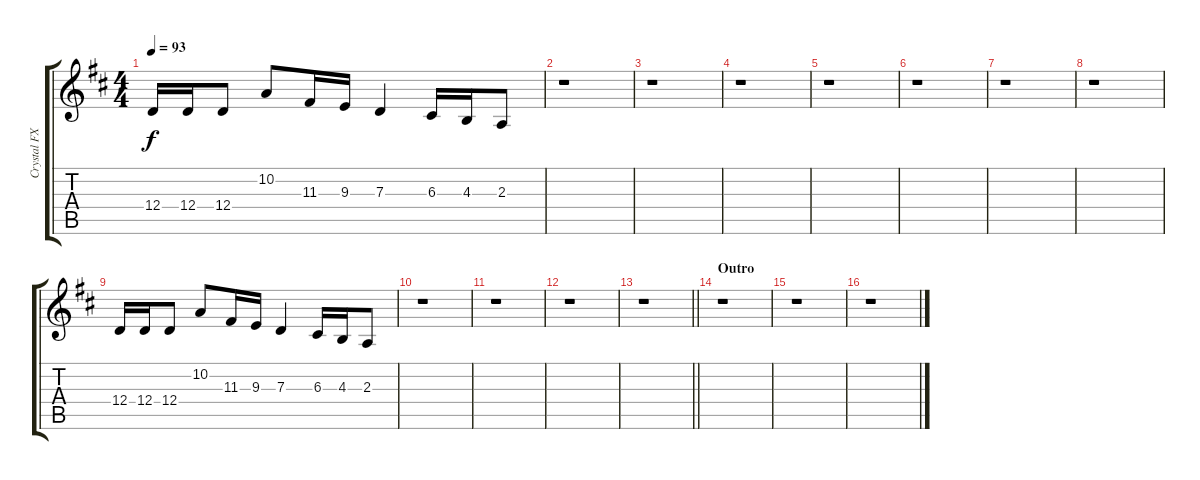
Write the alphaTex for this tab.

\track ("Crystal FX" "Crystal FX") {instrument fx3crystal}
\staff {score tabs}
\tuning (E4 B3 G3 D3 A2 E2) {hide}
\ts (4 4)
\tempo 93
\clef g2
\ks d
12.4.16{dy f} 12.4.16 12.4.8 10.2.8 11.3.16 9.3.16 7.3.4 6.3.16 4.3.16 2.3.8 |
r.1 |
r.1 |
r.1 |
r.1 |
r.1 |
r.1 |
r.1 |
12.4.16 12.4.16 12.4.8 10.2.8 11.3.16 9.3.16 7.3.4 6.3.16 4.3.16 2.3.8 |
r.1 |
r.1 |
r.1 |
\barLineRight lightlight
r.1 |
\section ("" "Outro")
r.1 |
r.1 |
r.1
